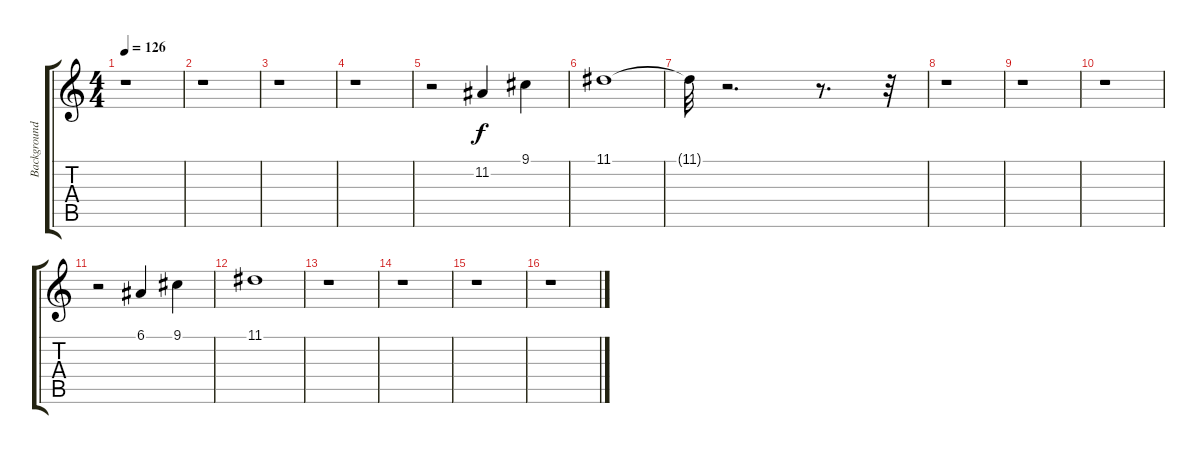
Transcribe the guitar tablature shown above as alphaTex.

\track ("Background Vocals" "Background") {instrument synthvoice}
\staff {score tabs}
\tuning (E4 B3 G3 D3 A2 E2) {hide}
\ts (4 4)
\tempo 126
\clef g2
\ks c
r.1{dy f} |
r.1 |
r.1 |
r.1 |
r.2 11.2.4 9.1.4 |
11.1.1 |
11.1{t}.32 r.2{d} r.8{d} r.32 |
r.1 |
r.1 |
r.1 |
r.2 6.1.4 9.1.4 |
11.1.1 |
r.1 |
r.1 |
r.1 |
r.1
